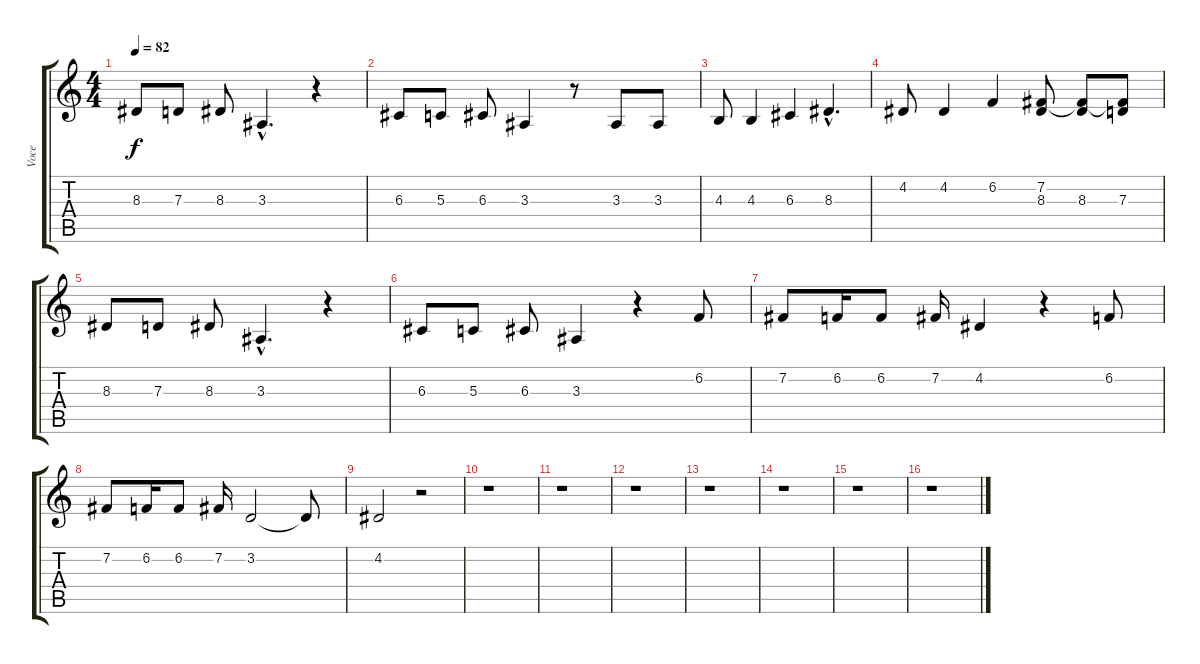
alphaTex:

\track ("Voce" "Voce") {instrument altosax}
\staff {score tabs}
\tuning (E4 B3 G3 D3 A2 E2) {hide}
\ts (4 4)
\tempo 82
\clef g2
\ks c
8.3.8{dy f} 7.3.8 8.3.8 3.3{hac}.4{d} r.4 |
6.3.8 5.3.8 6.3.8 3.3.4 r.8 3.3.8 3.3.8 |
4.3.8 4.3.4 6.3.4 8.3{hac}.4{d} |
4.2.8 4.2.4 6.2.4 (7.2 8.3).8 (7.2{t} 8.3).8 (7.2{t} 7.3).8 |
8.3.8 7.3.8 8.3.8 3.3{hac}.4{d} r.4 |
6.3.8 5.3.8 6.3.8 3.3.4 r.4 6.2.8 |
7.2.8 6.2.16 6.2.8 7.2.16 4.2.4 r.4 6.2.8 |
7.2.8 6.2.16 6.2.8 7.2.16 3.2.2 3.2{t}.8 |
4.2.2 r.2 |
r.1 |
r.1 |
r.1 |
r.1 |
r.1 |
r.1 |
r.1
